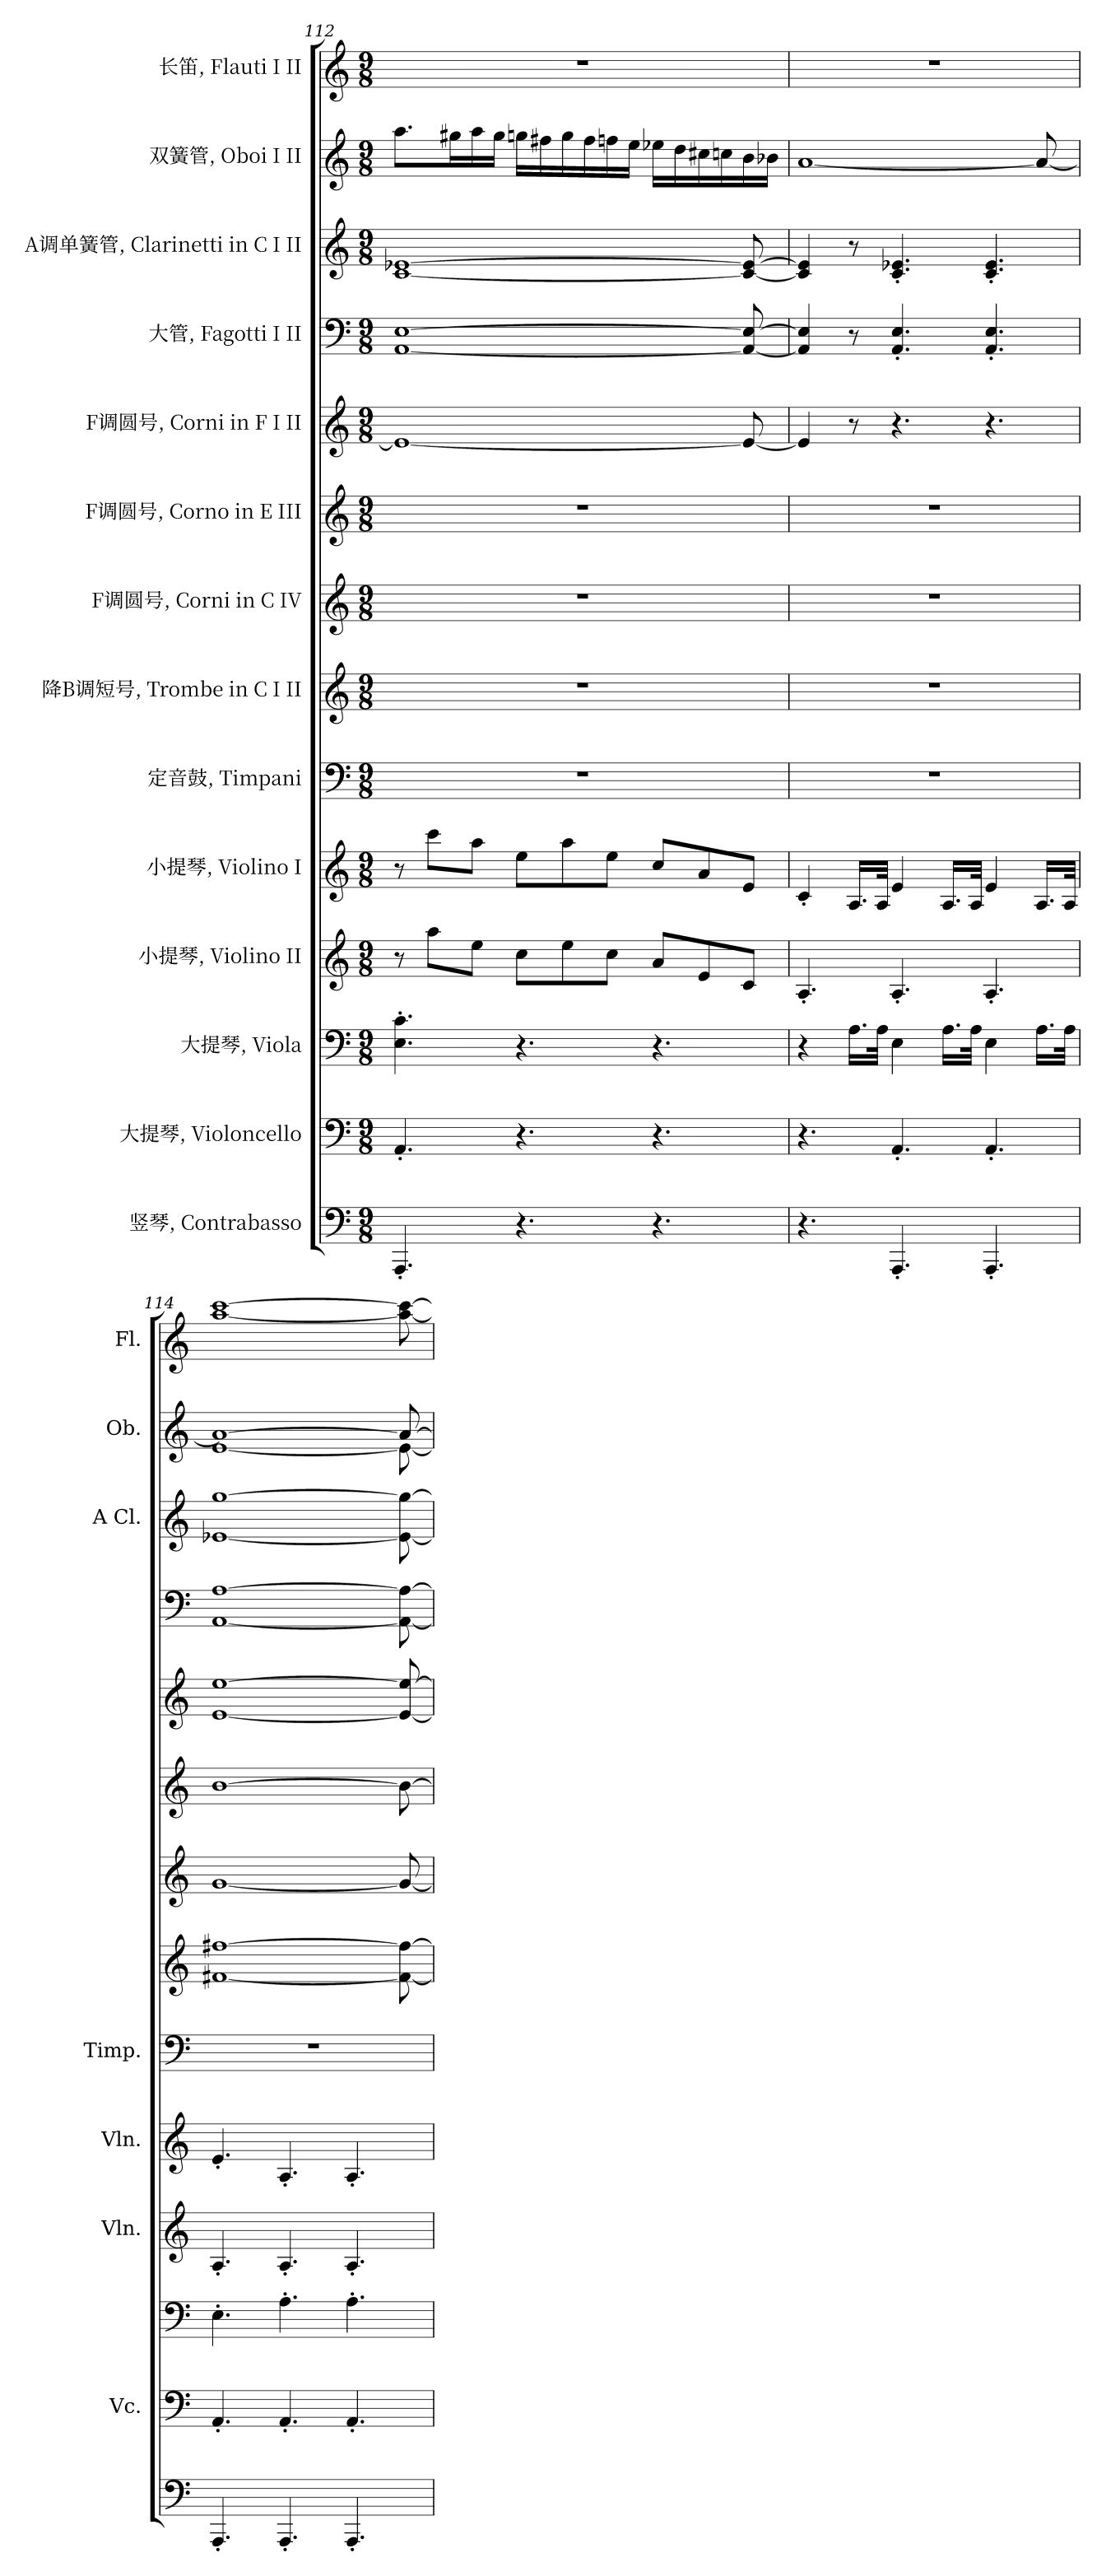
**kern	**kern	**kern	**kern	**kern	**kern	**kern	**kern	**kern	**kern	**kern	**kern	**kern	**kern
*part14	*part13	*part12	*part11	*part10	*part9	*part8	*part7	*part6	*part5	*part4	*part3	*part2	*part1
*staff14	*staff13	*staff12	*staff11	*staff10	*staff9	*staff8	*staff7	*staff6	*staff5	*staff4	*staff3	*staff2	*staff1
*I"竖琴, Contrabasso	*I"大提琴, Violoncello	*I"大提琴, Viola	*I"小提琴, Violino II	*I"小提琴, Violino I	*I"定音鼓, Timpani	*I"降B调短号, Trombe in C I II	*I"F调圆号, Corni in C IV	*I"F调圆号, Corno in E III	*I"F调圆号, Corni in F I II	*I"大管, Fagotti I II	*I"A调单簧管, Clarinetti in C I II	*I"双簧管, Oboi I II	*I"长笛, Flauti I II
*	*I'Vc.	*	*I'Vln.	*I'Vln.	*I'Timp.	*	*	*	*	*	*I'A Cl.	*I'Ob.	*I'Fl.
!!LO:PB:g=z
*clefF4	*clefF4	*clefF4	*clefG2	*clefG2	*clefF4	*clefG2	*clefG2	*clefG2	*clefG2	*clefF4	*clefG2	*clefG2	*clefG2
*	*	*	*	*	*	*ITrd1c2	*ITrd4c7	*ITrd4c7	*ITrd4c7	*	*ITrd2c3	*	*
*k[]	*k[]	*k[]	*k[]	*k[]	*k[]	*k[b-e-]	*k[b-]	*k[b-]	*k[b-]	*k[]	*k[f#c#g#]	*k[]	*k[]
*M9/8	*M9/8	*M9/8	*M9/8	*M9/8	*M9/8	*M9/8	*M9/8	*M9/8	*M9/8	*M9/8	*M9/8	*M9/8	*M9/8
*MM53	*MM53	*MM53	*MM53	*MM53	*MM53	*MM53	*MM53	*MM53	*MM53	*MM53	*MM53	*MM53	*MM53
=112	=112	=112	=112	=112	=112	=112	=112	=112	=112	=112	=112	=112	=112
4.AAA'/	4.AA'/	4.E\' 4.c\'	8r	8r	8%9r	8%9r	8%9r	8%9r	1A_	[1AA [1E	[1A [1cn	8.aa\L	8%9r
.	.	.	8aa\L	8ccc\L	.	.	.	.	.	.	.	.	.
.	.	.	.	.	.	.	.	.	.	.	.	16gg#X\L	.
.	.	.	8ee\J	8aa\J	.	.	.	.	.	.	.	16aa\	.
.	.	.	.	.	.	.	.	.	.	.	.	16gg#\JJ	.
4.r	4.r	4.r	8cc\L	8ee\L	.	.	.	.	.	.	.	16ggn\LL	.
.	.	.	.	.	.	.	.	.	.	.	.	16ff#X\	.
.	.	.	8ee\	8aa\	.	.	.	.	.	.	.	16gg\	.
.	.	.	.	.	.	.	.	.	.	.	.	16ff#\	.
.	.	.	8cc\J	8ee\J	.	.	.	.	.	.	.	16ffn\	.
.	.	.	.	.	.	.	.	.	.	.	.	16ee\JJ	.
4.r	4.r	4.r	8a/L	8cc/L	.	.	.	.	.	.	.	16ee-X\LL	.
.	.	.	.	.	.	.	.	.	.	.	.	16dd\	.
.	.	.	8e/	8a/	.	.	.	.	.	.	.	16cc#X\	.
.	.	.	.	.	.	.	.	.	.	.	.	16ccn\	.
.	.	.	8c/J	8e/J	.	.	.	.	8A/_	8AA/_ 8E/_	8A/_ 8c/_	16b\	.
.	.	.	.	.	.	.	.	.	.	.	.	16b-X\JJ	.
=113	=113	=113	=113	=113	=113	=113	=113	=113	=113	=113	=113	=113	=113
*	*	*	*	*	*	*	*	*	*	*	*	*	*MM49
4.r	4.r	4r	4.A'/	4c'/	8%9r	8%9r	8%9r	8%9r	4A/]	4AA/] 4E/]	4A/] 4c/]	[1a	8%9r
.	.	16.A\LL	.	16.A/LL	.	.	.	.	8r	8r	8r	.	.
.	.	32A\JJk	.	32A/JJk	.	.	.	.	.	.	.	.	.
4.AAA'/	4.AA'/	4E\	4.A'/	4e/	.	.	.	.	4.r	4.AA/' 4.E/'	4.A/' 4.cn/'	.	.
.	.	16.A\LL	.	16.A/LL	.	.	.	.	.	.	.	.	.
.	.	32A\JJk	.	32A/JJk	.	.	.	.	.	.	.	.	.
4.AAA'/	4.AA'/	4E\	4.A'/	4e/	.	.	.	.	4.r	4.AA/' 4.E/'	4.A/' 4.c/'	.	.
.	.	16.A\LL	.	16.A/LL	.	.	.	.	.	.	.	8a/_	.
.	.	32A\JJk	.	32A/JJk	.	.	.	.	.	.	.	.	.
=114	=114	=114	=114	=114	=114	=114	=114	=114	=114	=114	=114	=114	=114
*	*	*	*	*	*	*	*	*	*	*	*	*	*MM47
*	*	*	*	*	*	*	*	*	*	*	*	*^	*
4.AAA'/	4.AA'/	4.E'\	4.A'/	4.e'/	8%9r	[1en [1een	[1c	[1e	[1A [1a	[1AA [1A	[1cn [1ee	1a_	[1e	[1aa [1ccc
4.AAA'/	4.AA'/	4.A'\	4.A'/	4.A'/	.	.	.	.	.	.	.	.	.	.
4.AAA'/	4.AA'/	4.A'\	4.A'/	4.A'/	.	.	.	.	.	.	.	.	.	.
.	.	.	.	.	.	8e\_ 8ee\_	8c/_	8e\_	8A/_ 8a/_	8AA\_ 8A\_	8c\_ 8ee\_	8a/_	8e\_	8aa\_ 8ccc\_
*	*	*	*	*	*	*	*	*	*	*	*	*v	*v	*
=	=	=	=	=	=	=	=	=	=	=	=	=	=
*-	*-	*-	*-	*-	*-	*-	*-	*-	*-	*-	*-	*-	*-
